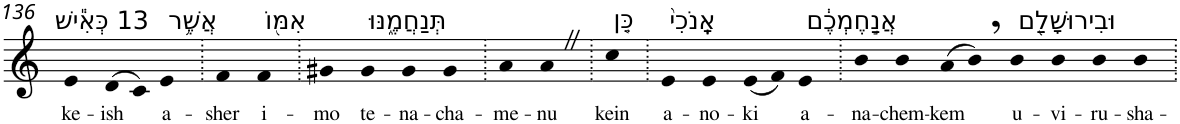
**kern	**text
*part1	*part1
*staff1	*staff1
*I"Piano	*
*I'Pno	*
!!LO:PB:g=z
*clefG2	*
*k[]	*
=136	=136
!LO:TX:a:t=13 כְּאִ֕ישׁ	!
!	!LO:LY:b
4e	ke-
!	!LO:LY:b
(>8d	-ish
8c)	.
!LO:TX:a:t=אֲשֶׁ֥ר	!
!	!LO:LY:b
4e	a-
=137.	=137.
!	!LO:LY:b
4f	-sher
!LO:TX:a:t=אִמּ֖וֹ	!
!	!LO:LY:b
4f	i-
=138.	=138.
!	!LO:LY:b
4g#X	-mo
!LO:TX:a:t=תְּנַחֲמֶ֑נּוּ	!
!	!LO:LY:b
4g#	te-
!	!LO:LY:b
4g#	-na-
!	!LO:LY:b
4g#	-cha-
=139.	=139.
!	!LO:LY:b
4a	-me-
!	!LO:LY:b
4aZ	-nu
=140.	=140.
!LO:TX:a:t=כֵּ֤ן	!
!	!LO:LY:b
4cc	kein
=141.	=141.
!LO:TX:a:t=אָֽנֹכִי֙	!
!	!LO:LY:b
4e	a-
!	!LO:LY:b
4e	-no-
!	!LO:LY:b
(8e	-ki
8f)	.
!LO:TX:a:t=אֲנַ֣חֶמְכֶ֔ם	!
!	!LO:LY:b
4e	a-
=142.	=142.
!	!LO:LY:b
4b	-na-
!	!LO:LY:b
4b	-chem-
!	!LO:LY:b
(8a	-kem
8b,)	.
!LO:TX:a:t=וּבִירוּשָׁלִַ֖ם	!
!	!LO:LY:b
4b	u-
!	!LO:LY:b
4b	-vi-
!	!LO:LY:b
4b	-ru-
!	!LO:LY:b
4b	-sha-
=.	=.
*-	*-
